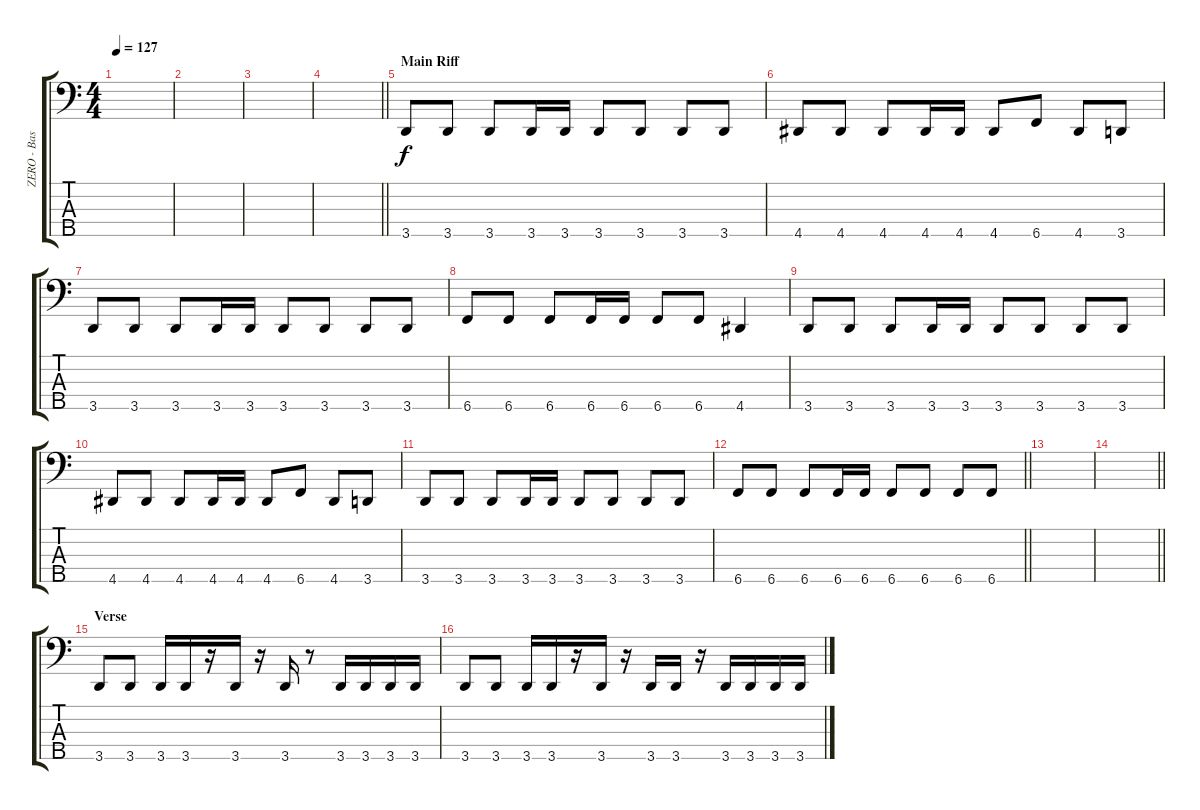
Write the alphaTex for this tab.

\track ("ZERO - Bass" "ZERO - Bas") {instrument electricbassfinger}
\staff {score tabs}
\tuning (G2 D2 A1 E1 B0) {hide}
\ts (4 4)
\tempo 127
\clef f4
\ks c
|
|
|
\barLineRight lightlight
|
\section ("" "Main Riff")
3.5.8 3.5.8 3.5.8 3.5.16 3.5.16 3.5.8 3.5.8 3.5.8 3.5.8 |
4.5.8 4.5.8 4.5.8 4.5.16 4.5.16 4.5.8 6.5.8 4.5.8 3.5.8 |
3.5.8 3.5.8 3.5.8 3.5.16 3.5.16 3.5.8 3.5.8 3.5.8 3.5.8 |
6.5.8 6.5.8 6.5.8 6.5.16 6.5.16 6.5.8 6.5.8 4.5.4 |
3.5.8 3.5.8 3.5.8 3.5.16 3.5.16 3.5.8 3.5.8 3.5.8 3.5.8 |
4.5.8 4.5.8 4.5.8 4.5.16 4.5.16 4.5.8 6.5.8 4.5.8 3.5.8 |
3.5.8 3.5.8 3.5.8 3.5.16 3.5.16 3.5.8 3.5.8 3.5.8 3.5.8 |
\barLineRight lightlight
6.5.8 6.5.8 6.5.8 6.5.16 6.5.16 6.5.8 6.5.8 6.5.8 6.5.8 |
|
\barLineRight lightlight
|
\section ("" "Verse")
3.5.8 3.5.8 3.5.16 3.5.16 r.16 3.5.16 r.16 3.5.16 r.8 3.5.16 3.5.16 3.5.16 3.5.16 |
3.5.8 3.5.8 3.5.16 3.5.16 r.16 3.5.16 r.16 3.5.16 3.5.16 r.16 3.5.16 3.5.16 3.5.16 3.5.16
